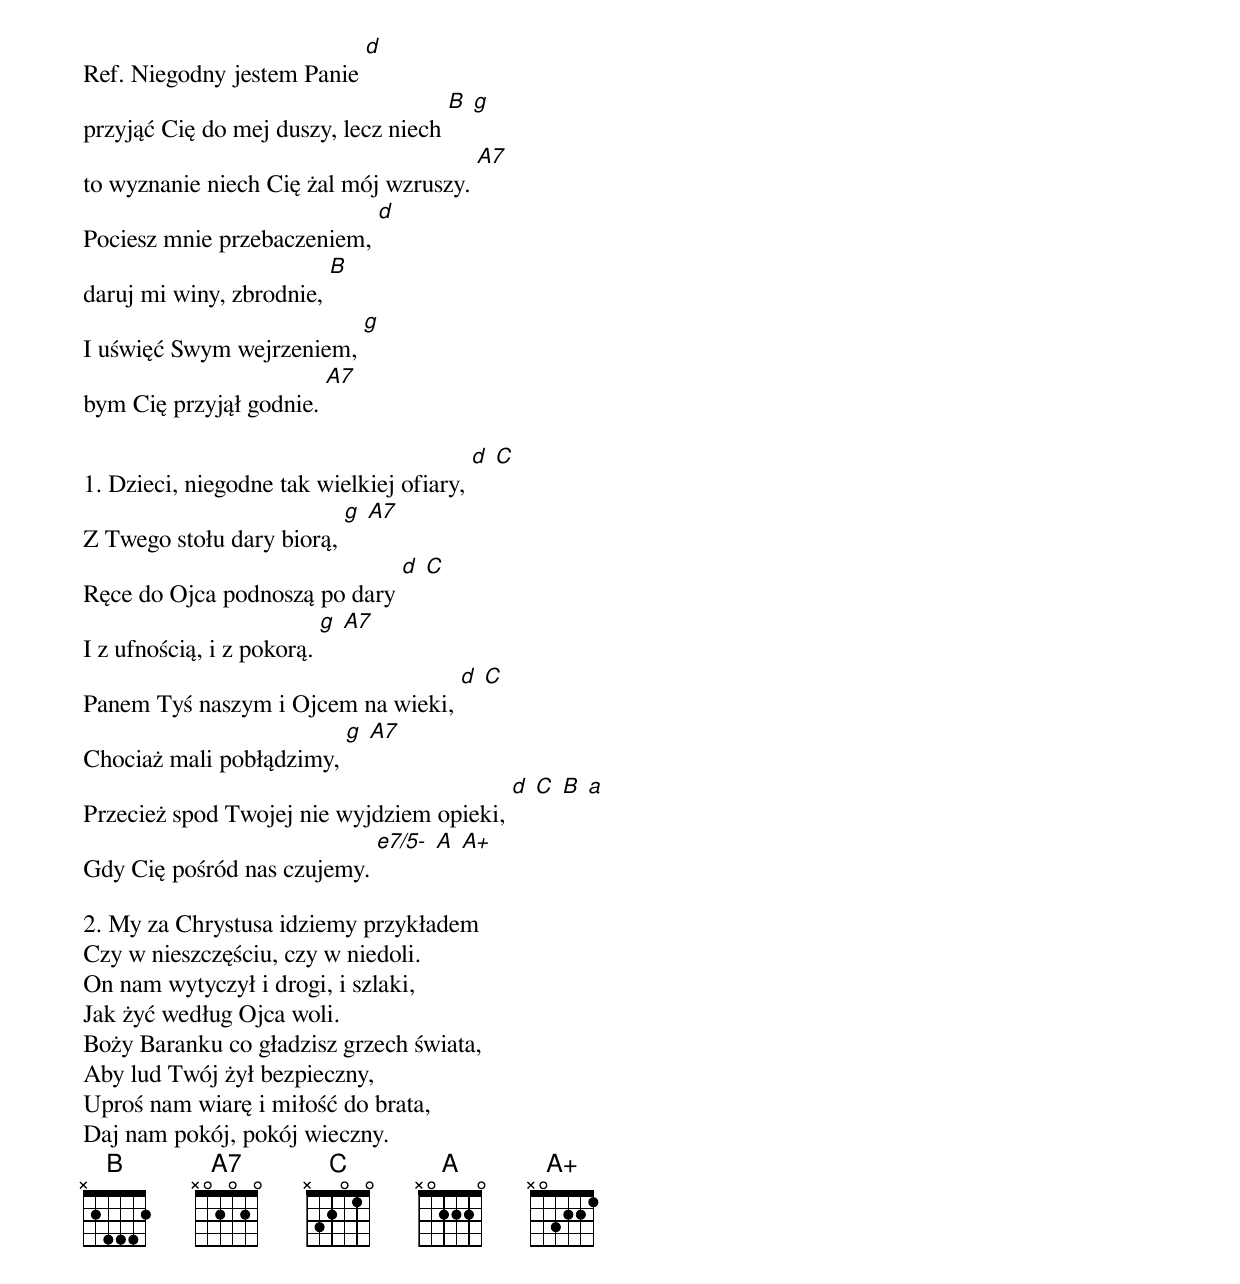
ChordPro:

Ref. Niegodny jestem Panie [d]
przyjąć Cię do mej duszy, lecz niech [B] [g]
to wyznanie niech Cię żal mój wzruszy. [A7]
Pociesz mnie przebaczeniem, [d]
daruj mi winy, zbrodnie, [B]
I uświęć Swym wejrzeniem, [g]
bym Cię przyjął godnie. [A7]

1. Dzieci, niegodne tak wielkiej ofiary, [d] [C]
Z Twego stołu dary biorą, [g] [A7]
Ręce do Ojca podnoszą po dary [d] [C]
I z ufnością, i z pokorą. [g] [A7]
Panem Tyś naszym i Ojcem na wieki, [d] [C]
Chociaż mali pobłądzimy, [g] [A7]
Przecież spod Twojej nie wyjdziem opieki, [d] [C] [B] [a]
Gdy Cię pośród nas czujemy. [e7/5-] [A] [A+]

2. My za Chrystusa idziemy przykładem
Czy w nieszczęściu, czy w niedoli.
On nam wytyczył i drogi, i szlaki,
Jak żyć według Ojca woli.
Boży Baranku co gładzisz grzech świata,
Aby lud Twój żył bezpieczny,
Uproś nam wiarę i miłość do brata,
Daj nam pokój, pokój wieczny.
